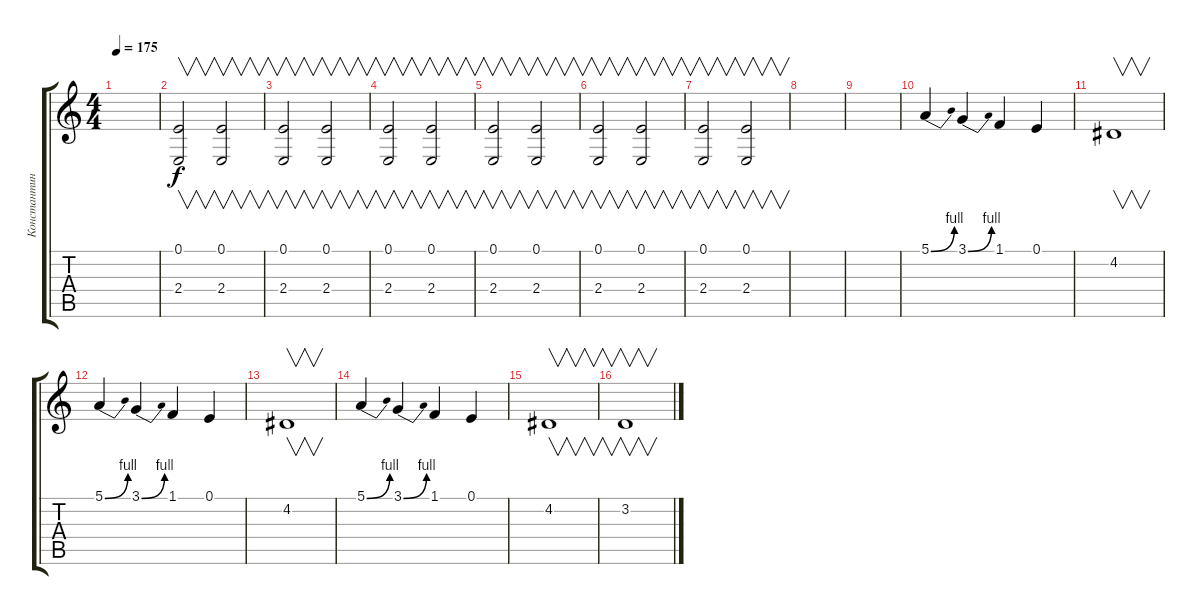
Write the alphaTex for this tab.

\track ("Константин Бекрев" "Константин") {instrument lead2sawtooth}
\staff {score tabs}
\tuning (E4 B3 G3 D3 A2 E2) {hide}
\ts (4 4)
\tempo 175
\clef g2
\ks c
|
(0.1 2.4).2{v volume 7} (0.1 2.4).2{v} |
(0.1 2.4).2{v} (0.1 2.4).2{v} |
(0.1 2.4).2{v volume 7} (0.1 2.4).2{v} |
(0.1 2.4).2{v} (0.1 2.4).2{v} |
(0.1 2.4).2{v volume 7} (0.1 2.4).2{v} |
(0.1 2.4).2{v} (0.1 2.4).2{v} |
|
|
5.1{be (bend 0 0 60 4)}.4{volume 11} 3.1{be (bend 0 0 60 4)}.4 1.1.4 0.1.4 |
4.2.1{v} |
5.1{be (bend 0 0 60 4)}.4 3.1{be (bend 0 0 60 4)}.4 1.1.4 0.1.4 |
4.2.1{v} |
5.1{be (bend 0 0 60 4)}.4 3.1{be (bend 0 0 60 4)}.4 1.1.4 0.1.4 |
4.2.1{v} |
3.2.1{v}
